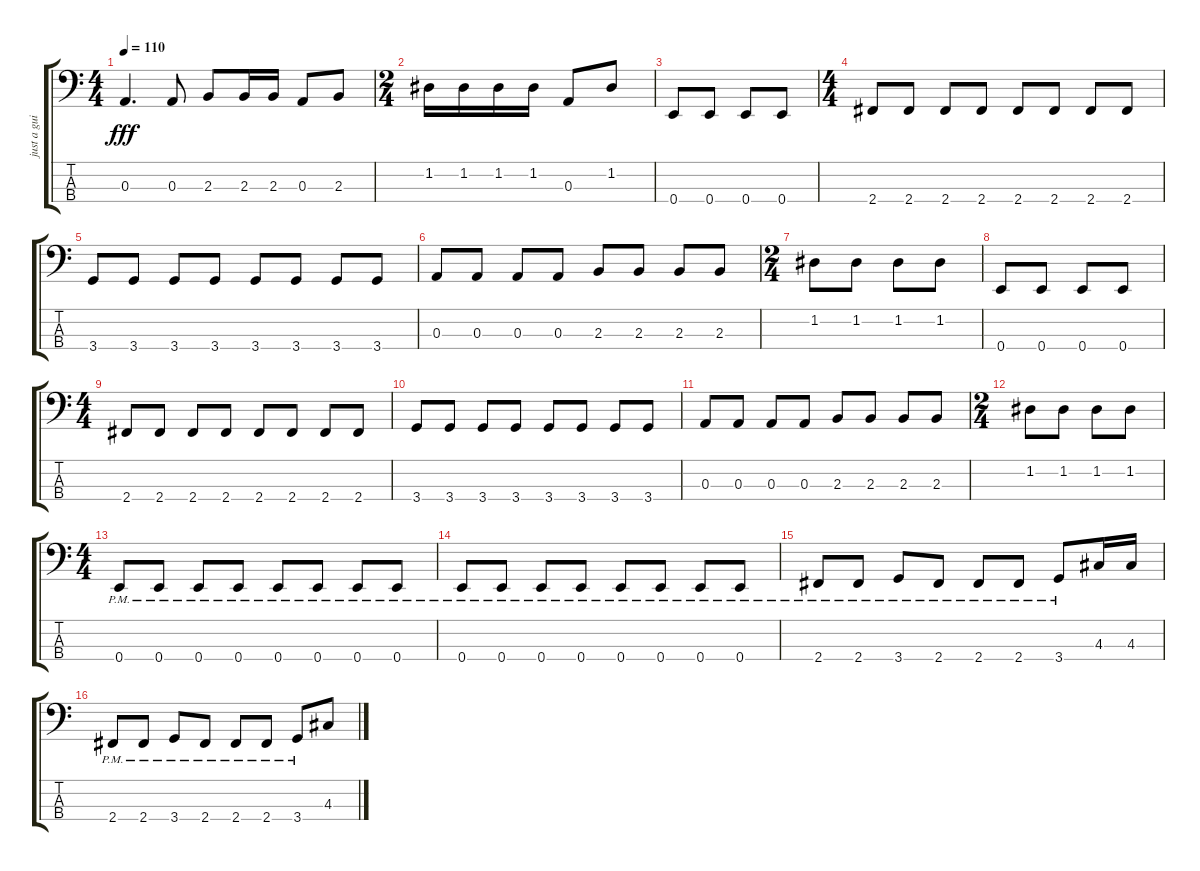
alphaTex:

\track ("just a guide (mute this)" "just a gui") {instrument electricbassfinger}
\staff {score tabs}
\tuning (G2 D2 A1 E1) {hide}
\ts (4 4)
\tempo 110
\clef f4
\ks c
0.3.4{d dy fff} 0.3.8 2.3.8 2.3.16 2.3.16 0.3.8 2.3.8 |
\ts (2 4)
1.2.16 1.2.16 1.2.16 1.2.16 0.3.8 1.2.8 |
0.4.8 0.4.8 0.4.8 0.4.8 |
\ts (4 4)
2.4.8 2.4.8 2.4.8 2.4.8 2.4.8 2.4.8 2.4.8 2.4.8 |
3.4.8 3.4.8 3.4.8 3.4.8 3.4.8 3.4.8 3.4.8 3.4.8 |
0.3.8 0.3.8 0.3.8 0.3.8 2.3.8 2.3.8 2.3.8 2.3.8 |
\ts (2 4)
1.2.8 1.2.8 1.2.8 1.2.8 |
0.4.8 0.4.8 0.4.8 0.4.8 |
\ts (4 4)
2.4.8 2.4.8 2.4.8 2.4.8 2.4.8 2.4.8 2.4.8 2.4.8 |
3.4.8 3.4.8 3.4.8 3.4.8 3.4.8 3.4.8 3.4.8 3.4.8 |
0.3.8 0.3.8 0.3.8 0.3.8 2.3.8 2.3.8 2.3.8 2.3.8 |
\ts (2 4)
1.2.8 1.2.8 1.2.8 1.2.8 |
\ts (4 4)
0.4{pm}.8 0.4{pm}.8 0.4{pm}.8 0.4{pm}.8 0.4{pm}.8 0.4{pm}.8 0.4{pm}.8 0.4{pm}.8 |
0.4{pm}.8 0.4{pm}.8 0.4{pm}.8 0.4{pm}.8 0.4{pm}.8 0.4{pm}.8 0.4{pm}.8 0.4{pm}.8 |
2.4{pm}.8 2.4{pm}.8 3.4{pm}.8 2.4{pm}.8 2.4{pm}.8 2.4{pm}.8 3.4{pm}.8 4.3.16 4.3.16 |
2.4{pm}.8 2.4{pm}.8 3.4{pm}.8 2.4{pm}.8 2.4{pm}.8 2.4{pm}.8 3.4{pm}.8 4.3.8
